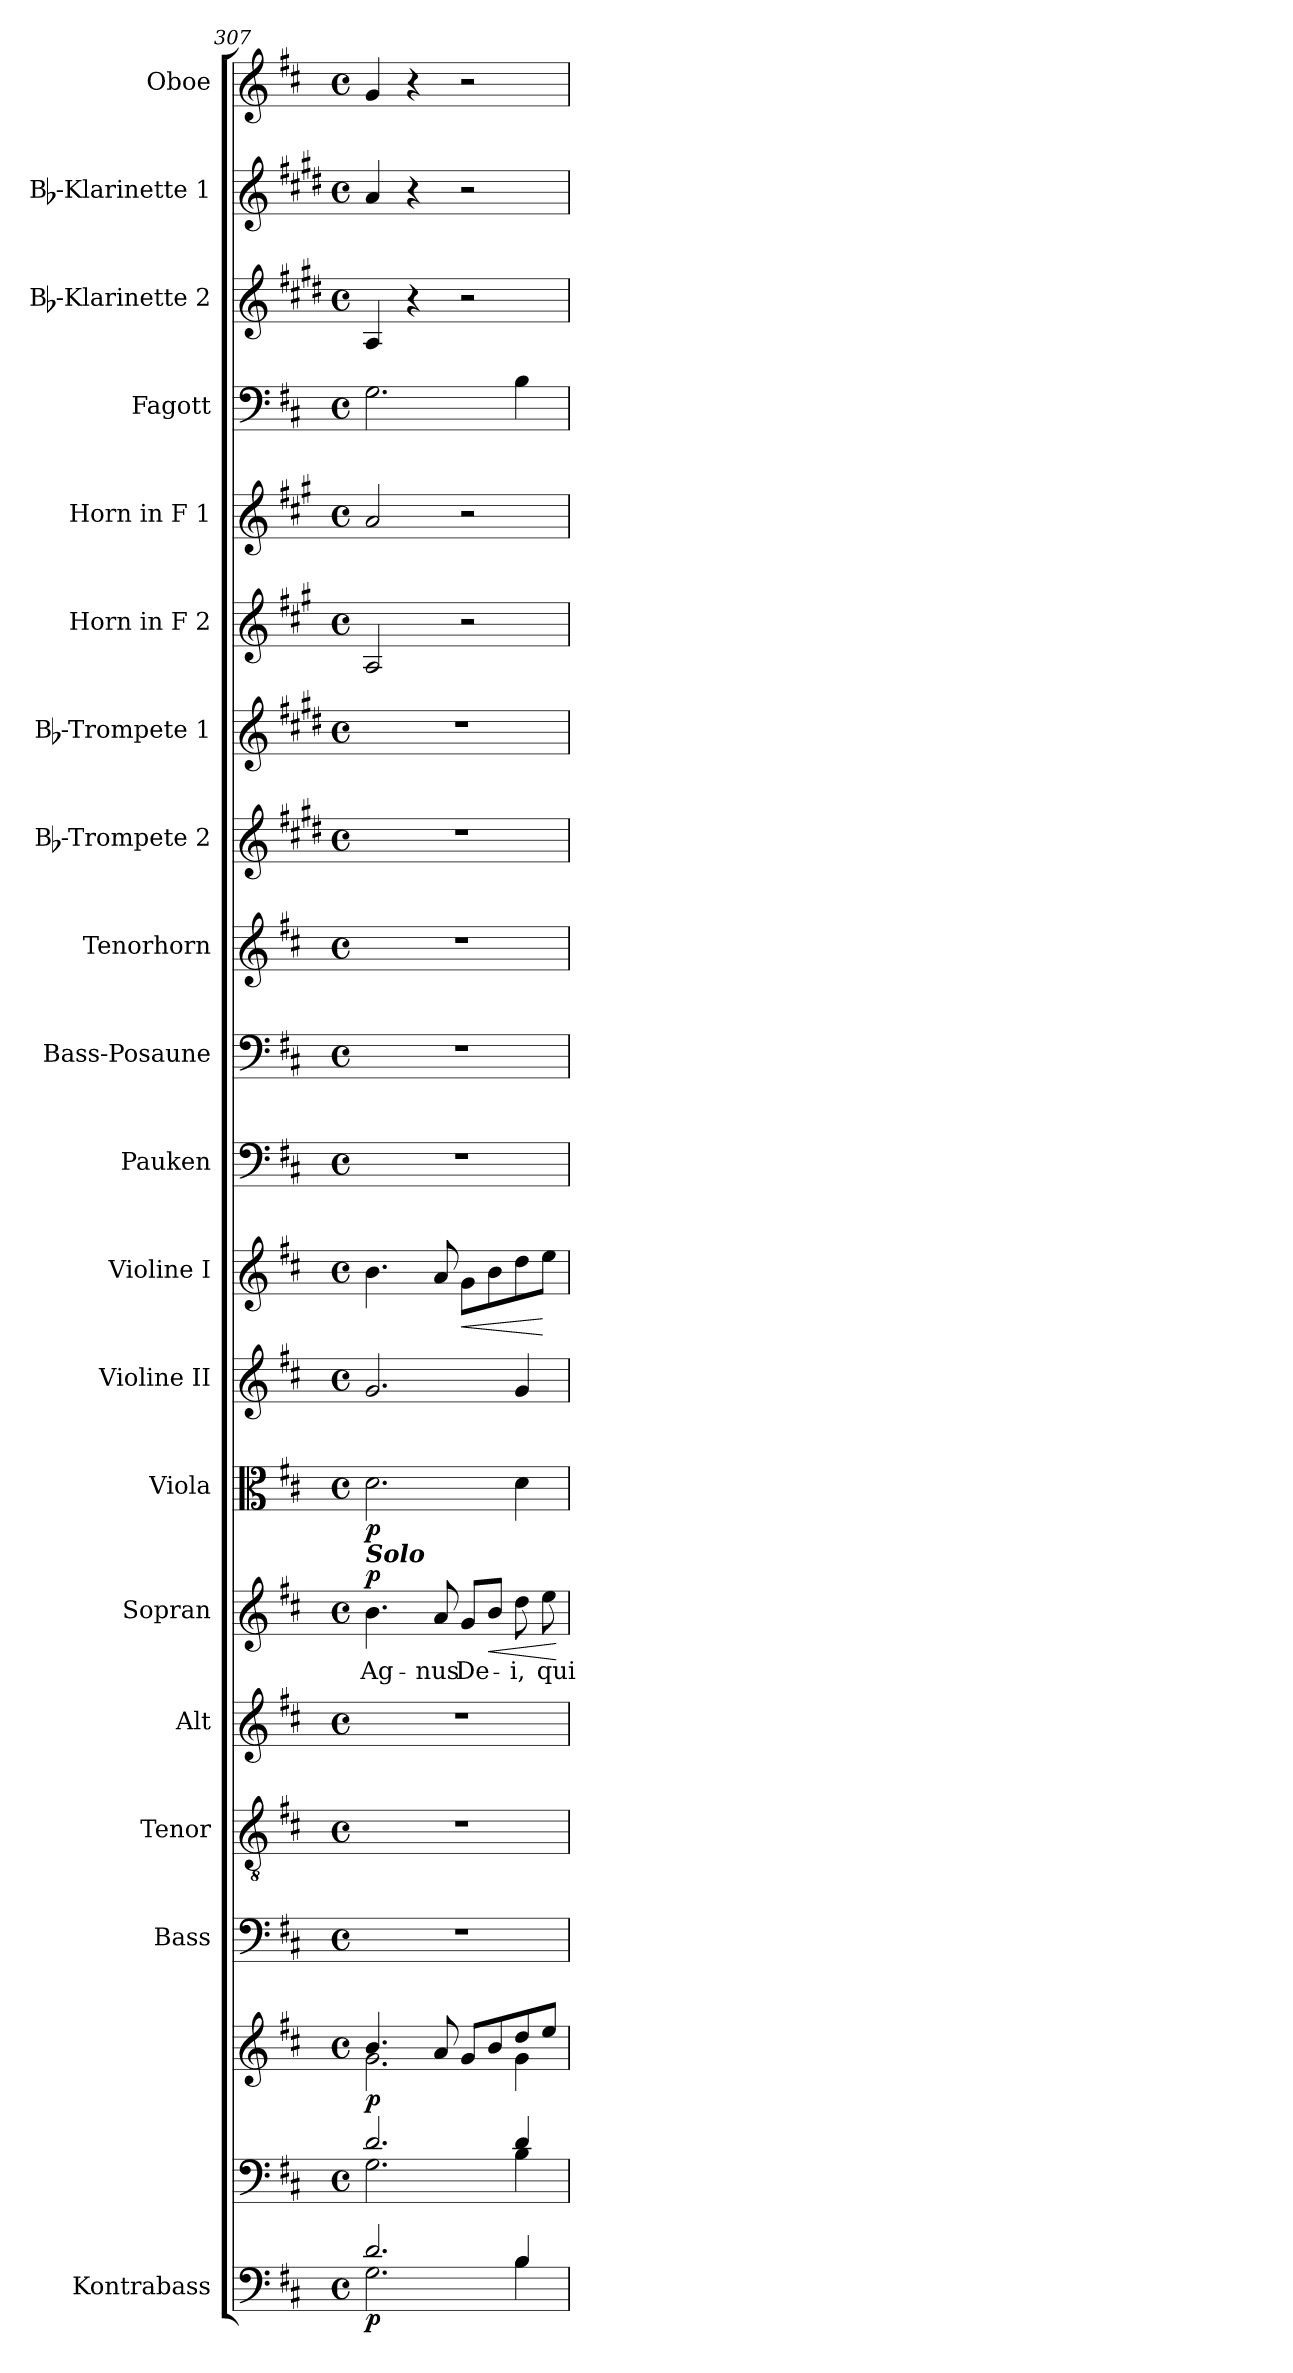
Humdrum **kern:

**kern	**dynam	**kern	**kern	**dynam	**kern	**kern	**kern	**kern	**text	**dynam	**kern	**dynam	**kern	**kern	**dynam	**kern	**kern	**kern	**kern	**kern	**kern	**kern	**kern	**kern	**kern	**kern
*part20	*part20	*part19	*part19	*part19	*part18	*part17	*part16	*part15	*part15	*part15	*part14	*part14	*part13	*part12	*part12	*part11	*part10	*part9	*part8	*part7	*part6	*part5	*part4	*part3	*part2	*part1
*staff21	*staff21	*staff20	*staff19	*staff19/20	*staff18	*staff17	*staff16	*staff15	*staff15	*staff15	*staff14	*staff14	*staff13	*staff12	*staff12	*staff11	*staff10	*staff9	*staff8	*staff7	*staff6	*staff5	*staff4	*staff3	*staff2	*staff1
*I"Kontrabass	*	*	*	*	*I"Bass	*I"Tenor	*I"Alt	*I"Sopran	*	*	*I"Viola	*	*I"Violine II	*I"Violine I	*	*I"Pauken	*I"Bass-Posaune	*I"Tenorhorn	*I"Bb-Trompete 2	*I"Bb-Trompete 1	*I"Horn in F 2	*I"Horn in F 1	*I"Fagott	*I"Bb-Klarinette 2	*I"Bb-Klarinette 1	*I"Oboe
*I'Kb.	*	*	*	*	*I'B.	*I'T.	*I'A.	*I'S.	*	*	*I'Vla.	*	*I'Vl. II	*I'Vl. I	*	*I'Pk.	*I'B. Pos.	*I'T. Hrn.	*I'Bb Trp. 2	*I'Bb Trp. 1	*	*	*I'Fg.	*I'Bb Kl. 2	*I'Bb Kl. 1	*I'Ob.
*clefF4	*	*clefF4	*clefG2	*	*clefF4	*clefGv2	*clefG2	*clefG2	*	*	*clefC3	*	*clefG2	*clefG2	*	*clefF4	*clefF4	*clefG2	*clefG2	*clefG2	*clefG2	*clefG2	*clefF4	*clefG2	*clefG2	*clefG2
*ITrd7c12	*	*	*	*	*	*	*	*	*	*	*	*	*	*	*	*	*	*ITrd8c14	*ITrd1c2	*ITrd1c2	*ITrd4c7	*ITrd4c7	*	*ITrd1c2	*ITrd1c2	*
*k[f#c#]	*	*k[f#c#]	*k[f#c#]	*	*k[f#c#]	*k[f#c#]	*k[f#c#]	*k[f#c#]	*	*	*k[f#c#]	*	*k[f#c#]	*k[f#c#]	*	*k[f#c#]	*k[f#c#]	*k[f#c#]	*k[f#c#]	*k[f#c#]	*k[f#c#]	*k[f#c#]	*k[f#c#]	*k[f#c#]	*k[f#c#]	*k[f#c#]
*D:	*	*D:	*D:	*	*D:	*D:	*D:	*D:	*	*	*D:	*	*D:	*D:	*	*D:	*D:	*D:	*D:	*D:	*D:	*D:	*D:	*D:	*D:	*D:
*M4/4	*	*M4/4	*M4/4	*	*M4/4	*M4/4	*M4/4	*M4/4	*	*	*M4/4	*	*M4/4	*M4/4	*	*M4/4	*M4/4	*M4/4	*M4/4	*M4/4	*M4/4	*M4/4	*M4/4	*M4/4	*M4/4	*M4/4
*met(c)	*	*met(c)	*met(c)	*	*met(c)	*met(c)	*met(c)	*met(c)	*	*	*met(c)	*	*met(c)	*met(c)	*	*met(c)	*met(c)	*met(c)	*met(c)	*met(c)	*met(c)	*met(c)	*met(c)	*met(c)	*met(c)	*met(c)
=307	=307	=307	=307	=307	=307	=307	=307	=307	=307	=307	=307	=307	=307	=307	=307	=307	=307	=307	=307	=307	=307	=307	=307	=307	=307	=307
*^	*	*^	*^	*	*	*	*	*	*	*	*	*	*	*	*	*	*	*	*	*	*	*	*	*	*	*
!	!	!	!	!	!	!	!	!	!	!	!LO:TX:a:Bi:t=Solo	!	!	!	!	!	!	!	!	!	!	!	!	!	!	!	!	!	!
!	!	!LO:DY:b	!	!	!	!	!LO:DY:b	!	!	!	!	!LO:LY:b	!LO:DY:a	!	!LO:DY:b	!	!	!	!	!	!	!	!	!	!	!	!	!	!
2.D/	2.GG\	p	2.d/	2.G\	4.b/	2.g\	p	1r	1r	1r	4.b\	Ag-	p	2.d\	p	2.g/	4.b\	.	1r	1r	1r	1r	1r	2D/	2d/	2.G\	4G/	4g/	4g/
.	.	.	.	.	.	.	.	.	.	.	.	.	.	.	.	.	.	.	.	.	.	.	.	.	.	.	4r	4r	4r
!	!	!	!	!	!	!	!	!	!	!	!	!LO:LY:b	!	!	!	!	!	!	!	!	!	!	!	!	!	!	!	!	!
.	.	.	.	.	8a/	.	.	.	.	.	8a/	-nus	.	.	.	.	8a/	.	.	.	.	.	.	.	.	.	.	.	.
!	!	!	!	!	!	!	!	!	!	!	!	!LO:LY:b	!	!	!	!	!	!LO:HP:b	!	!	!	!	!	!	!	!	!	!	!
.	.	.	.	.	8g/L	.	.	.	.	.	8g/L	De-	.	.	.	.	8g\L	<	.	.	.	.	.	2r	2r	.	2r	2r	2r
!	!	!	!	!	!	!	!	!	!	!	!	!	!LO:HP:b	!	!	!	!	!	!	!	!	!	!	!	!	!	!	!	!
.	.	.	.	.	8b/	.	.	.	.	.	8b/J	.	<	.	.	.	8b\	.	.	.	.	.	.	.	.	.	.	.	.
!	!	!	!	!	!	!	!	!	!	!	!	!LO:LY:b	!	!	!	!	!	!	!	!	!	!	!	!	!	!	!	!	!
4BB/	4BB\	.	4d/	4B\	8dd/	4g\	.	.	.	.	8dd\	-i,	.	4d\	.	4g/	8dd\	.	.	.	.	.	.	.	.	4B\	.	.	.
!	!	!	!	!	!	!	!	!	!	!	!	!LO:LY:b	!	!	!	!	!	!	!	!	!	!	!	!	!	!	!	!	!
.	.	.	.	.	8ee/J	.	.	.	.	.	8ee\	qui	.	.	.	.	8ee\J	[	.	.	.	.	.	.	.	.	.	.	.
*v	*v	*	*	*	*	*	*	*	*	*	*	*	*	*	*	*	*	*	*	*	*	*	*	*	*	*	*	*	*
*	*	*v	*v	*	*	*	*	*	*	*	*	*	*	*	*	*	*	*	*	*	*	*	*	*	*	*	*	*
*	*	*	*v	*v	*	*	*	*	*	*	*	*	*	*	*	*	*	*	*	*	*	*	*	*	*	*	*
.	.	.	.	.	.	.	.	.	.	[	.	.	.	.	.	.	.	.	.	.	.	.	.	.	.	.
=	=	=	=	=	=	=	=	=	=	=	=	=	=	=	=	=	=	=	=	=	=	=	=	=	=	=
*-	*-	*-	*-	*-	*-	*-	*-	*-	*-	*-	*-	*-	*-	*-	*-	*-	*-	*-	*-	*-	*-	*-	*-	*-	*-	*-
